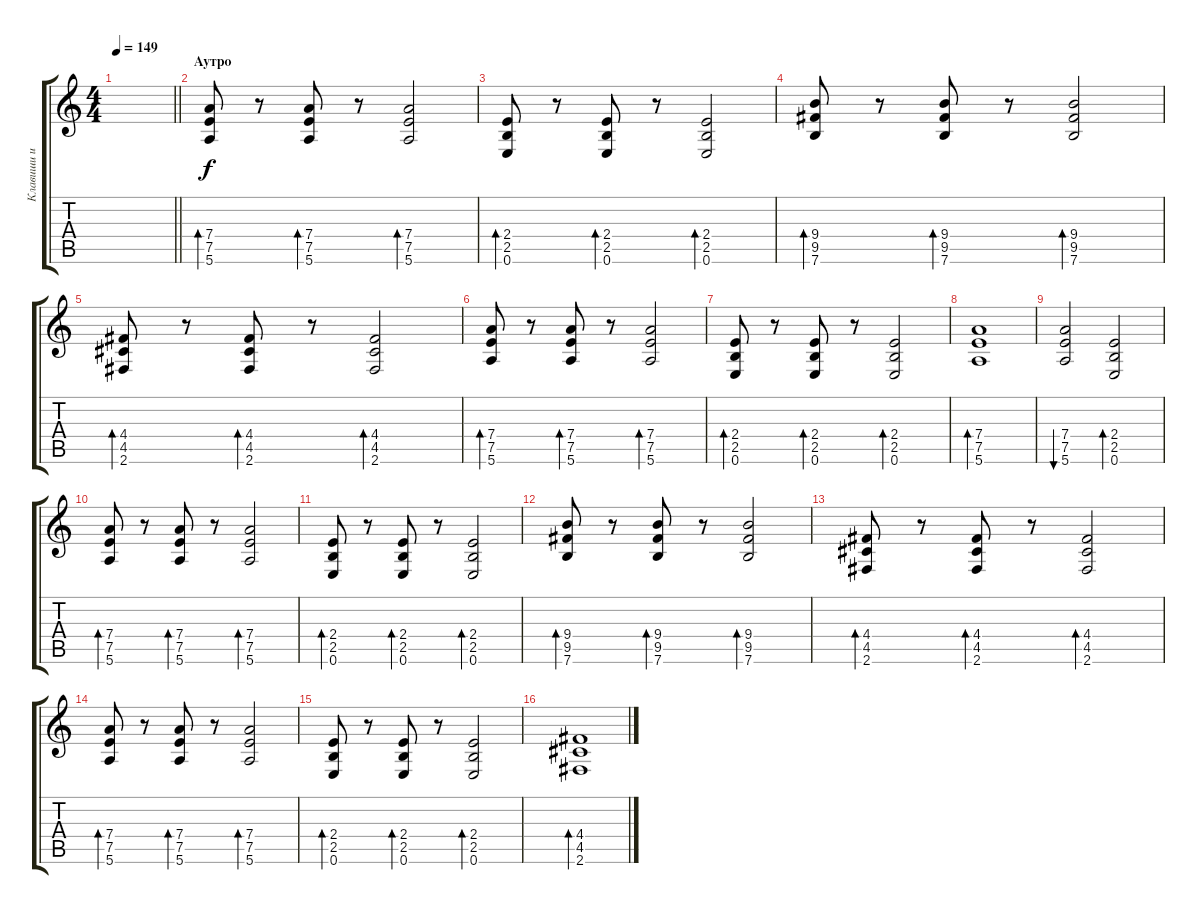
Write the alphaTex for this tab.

\track ("Клавиши и секвенсор" "Клавиши и ") {instrument acousticguitarsteel}
\staff {score tabs}
\tuning (E4 B3 G3 D3 A2 E2) {hide}
\ts (4 4)
\tempo 149
\clef g2
\barLineRight lightlight
\ks c
|
\section ("" "Аутро")
(7.4 7.5 5.6).8{bd 60 instrument distortionguitar} r.8 (7.4 7.5 5.6).8{bd 60} r.8 (7.4 7.5 5.6).2{bd 60} |
(2.4 2.5 0.6).8{bd 60} r.8 (2.4 2.5 0.6).8{bd 60} r.8 (2.4 2.5 0.6).2{bd 60} |
(9.4 9.5 7.6).8{bd 60} r.8 (9.4 9.5 7.6).8{bd 60} r.8 (9.4 9.5 7.6).2{bd 60} |
(4.4 4.5 2.6).8{bd 60} r.8 (4.4 4.5 2.6).8{bd 60} r.8 (4.4 4.5 2.6).2{bd 60} |
(7.4 7.5 5.6).8{bd 60} r.8 (7.4 7.5 5.6).8{bd 60} r.8 (7.4 7.5 5.6).2{bd 60} |
(2.4 2.5 0.6).8{bd 60} r.8 (2.4 2.5 0.6).8{bd 60} r.8 (2.4 2.5 0.6).2{bd 60} |
(7.4 7.5 5.6).1{bd 60} |
(7.4 7.5 5.6).2{bu 60} (2.4 2.5 0.6).2{bd 60} |
(7.4 7.5 5.6).8{bd 60} r.8 (7.4 7.5 5.6).8{bd 60} r.8 (7.4 7.5 5.6).2{bd 60} |
(2.4 2.5 0.6).8{bd 60} r.8 (2.4 2.5 0.6).8{bd 60} r.8 (2.4 2.5 0.6).2{bd 60} |
(9.4 9.5 7.6).8{bd 60} r.8 (9.4 9.5 7.6).8{bd 60} r.8 (9.4 9.5 7.6).2{bd 60} |
(4.4 4.5 2.6).8{bd 60} r.8 (4.4 4.5 2.6).8{bd 60} r.8 (4.4 4.5 2.6).2{bd 60} |
(7.4 7.5 5.6).8{bd 60} r.8 (7.4 7.5 5.6).8{bd 60} r.8 (7.4 7.5 5.6).2{bd 60} |
(2.4 2.5 0.6).8{bd 60} r.8 (2.4 2.5 0.6).8{bd 60} r.8 (2.4 2.5 0.6).2{bd 60} |
(4.4 4.5 2.6).1{bd 60}
